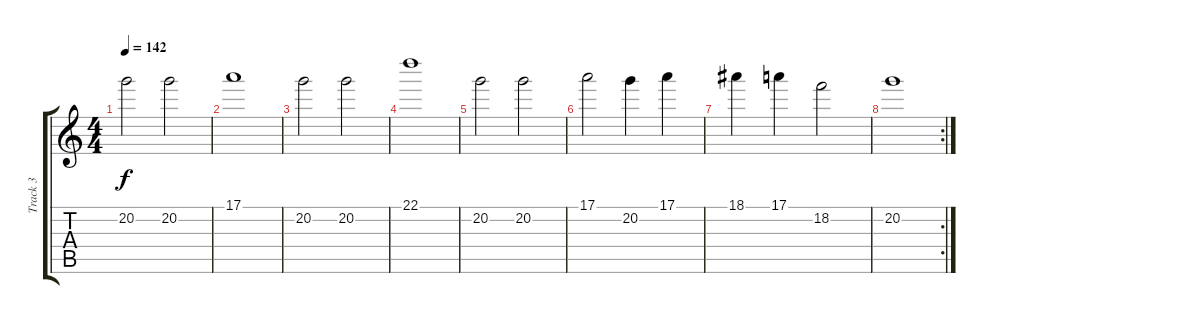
\track ("Track 3" "Track 3") {instrument electricguitarmuted}
\staff {score tabs}
\tuning (E4 B3 G3 D3 A2 E2) {hide}
\ts (4 4)
\tempo 142
\clef g2
\ks c
20.2.2{dy f} 20.2.2 |
17.1.1 |
20.2.2 20.2.2 |
22.1.1 |
20.2.2 20.2.2 |
17.1.2 20.2.4 17.1.4 |
18.1.4 17.1.4 18.2.2 |
\rc 2
20.2.1
